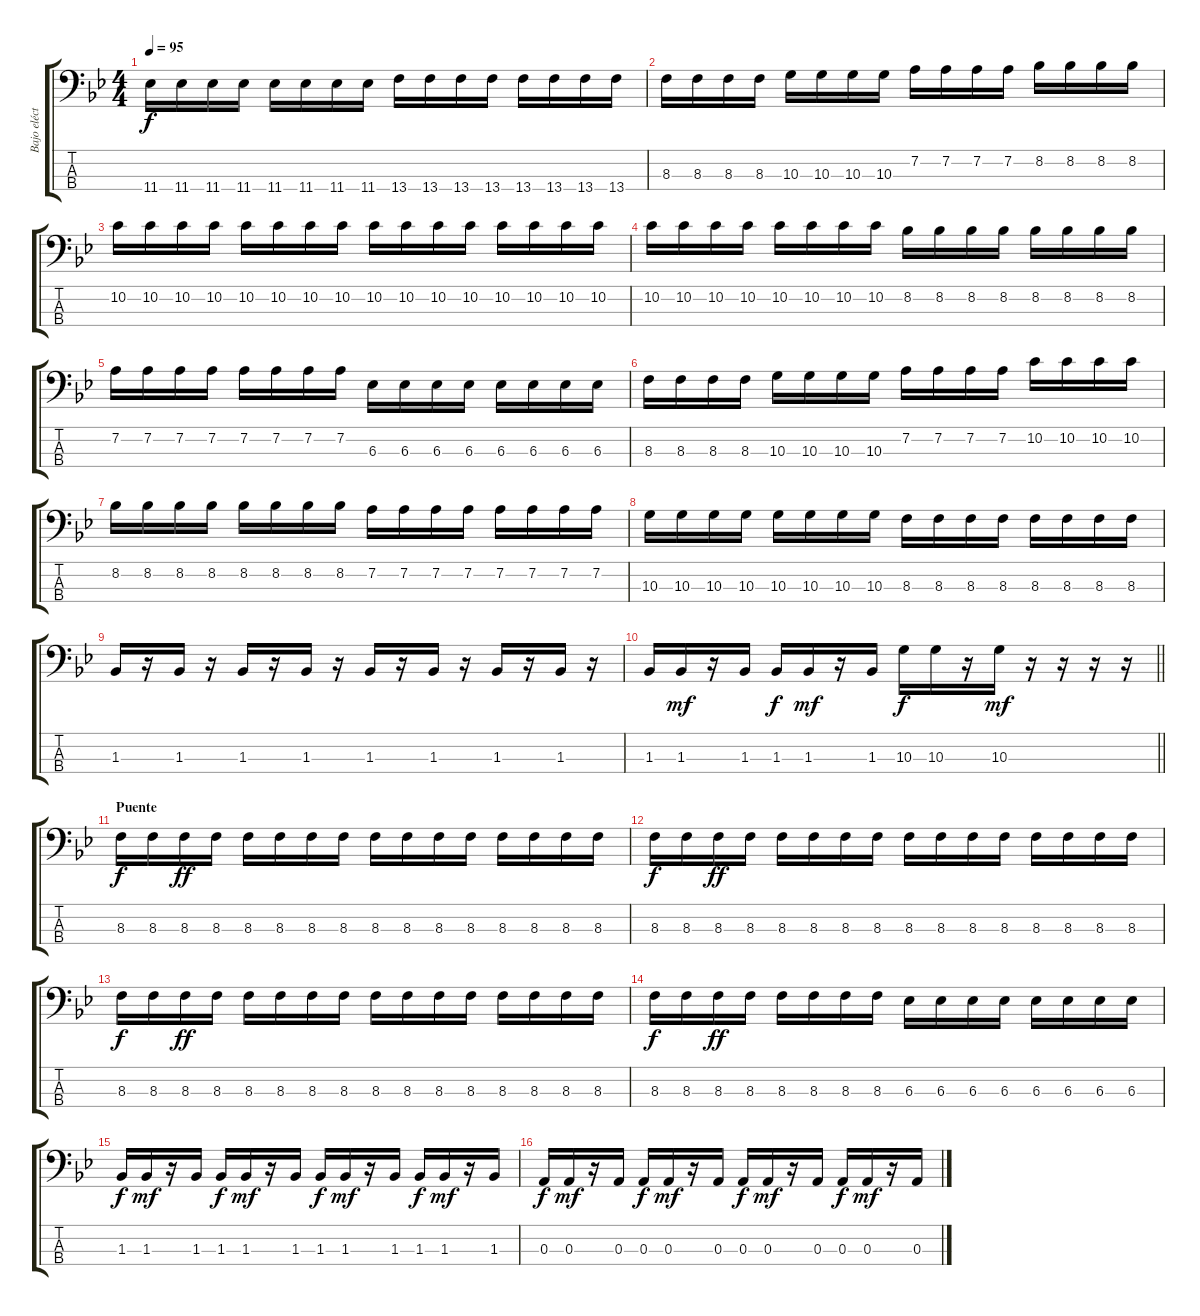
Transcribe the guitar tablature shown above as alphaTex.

\track ("Bajo eléctrico" "Bajo eléct") {instrument electricbasspick}
\staff {score tabs}
\tuning (G2 D2 A1 E1) {hide}
\ts (4 4)
\tempo 95
\clef f4
\ks bb
11.4.16{dy f} 11.4.16 11.4.16 11.4.16 11.4.16 11.4.16 11.4.16 11.4.16 13.4.16 13.4.16 13.4.16 13.4.16 13.4.16 13.4.16 13.4.16 13.4.16 |
8.3.16 8.3.16 8.3.16 8.3.16 10.3.16 10.3.16 10.3.16 10.3.16 7.2.16 7.2.16 7.2.16 7.2.16 8.2.16 8.2.16 8.2.16 8.2.16 |
10.2.16 10.2.16 10.2.16 10.2.16 10.2.16 10.2.16 10.2.16 10.2.16 10.2.16 10.2.16 10.2.16 10.2.16 10.2.16 10.2.16 10.2.16 10.2.16 |
10.2.16 10.2.16 10.2.16 10.2.16 10.2.16 10.2.16 10.2.16 10.2.16 8.2.16 8.2.16 8.2.16 8.2.16 8.2.16 8.2.16 8.2.16 8.2.16 |
7.2.16 7.2.16 7.2.16 7.2.16 7.2.16 7.2.16 7.2.16 7.2.16 6.3.16 6.3.16 6.3.16 6.3.16 6.3.16 6.3.16 6.3.16 6.3.16 |
8.3.16 8.3.16 8.3.16 8.3.16 10.3.16 10.3.16 10.3.16 10.3.16 7.2.16 7.2.16 7.2.16 7.2.16 10.2.16 10.2.16 10.2.16 10.2.16 |
8.2.16 8.2.16 8.2.16 8.2.16 8.2.16 8.2.16 8.2.16 8.2.16 7.2.16 7.2.16 7.2.16 7.2.16 7.2.16 7.2.16 7.2.16 7.2.16 |
10.3.16 10.3.16 10.3.16 10.3.16 10.3.16 10.3.16 10.3.16 10.3.16 8.3.16 8.3.16 8.3.16 8.3.16 8.3.16 8.3.16 8.3.16 8.3.16 |
1.3.16 r.16 1.3.16 r.16 1.3.16 r.16 1.3.16 r.16 1.3.16 r.16 1.3.16 r.16 1.3.16 r.16 1.3.16 r.16 |
\barLineRight lightlight
1.3.16 1.3.16{dy mf} r.16 1.3.16 1.3.16{dy f} 1.3.16{dy mf} r.16 1.3.16 10.3.16{dy f} 10.3.16 r.16 10.3.16{dy mf} r.16 r.16 r.16 r.16 |
\section ("" "Puente")
8.3.16{dy f} 8.3.16 8.3.16{dy ff} 8.3.16 8.3.16 8.3.16 8.3.16 8.3.16 8.3.16 8.3.16 8.3.16 8.3.16 8.3.16 8.3.16 8.3.16 8.3.16 |
8.3.16{dy f} 8.3.16 8.3.16{dy ff} 8.3.16 8.3.16 8.3.16 8.3.16 8.3.16 8.3.16 8.3.16 8.3.16 8.3.16 8.3.16 8.3.16 8.3.16 8.3.16 |
8.3.16{dy f} 8.3.16 8.3.16{dy ff} 8.3.16 8.3.16 8.3.16 8.3.16 8.3.16 8.3.16 8.3.16 8.3.16 8.3.16 8.3.16 8.3.16 8.3.16 8.3.16 |
8.3.16{dy f} 8.3.16 8.3.16{dy ff} 8.3.16 8.3.16 8.3.16 8.3.16 8.3.16 6.3.16 6.3.16 6.3.16 6.3.16 6.3.16 6.3.16 6.3.16 6.3.16 |
1.3.16{dy f} 1.3.16{dy mf} r.16 1.3.16 1.3.16{dy f} 1.3.16{dy mf} r.16 1.3.16 1.3.16{dy f} 1.3.16{dy mf} r.16 1.3.16 1.3.16{dy f} 1.3.16{dy mf} r.16 1.3.16 |
0.3.16{dy f} 0.3.16{dy mf} r.16 0.3.16 0.3.16{dy f} 0.3.16{dy mf} r.16 0.3.16 0.3.16{dy f} 0.3.16{dy mf} r.16 0.3.16 0.3.16{dy f} 0.3.16{dy mf} r.16 0.3.16
